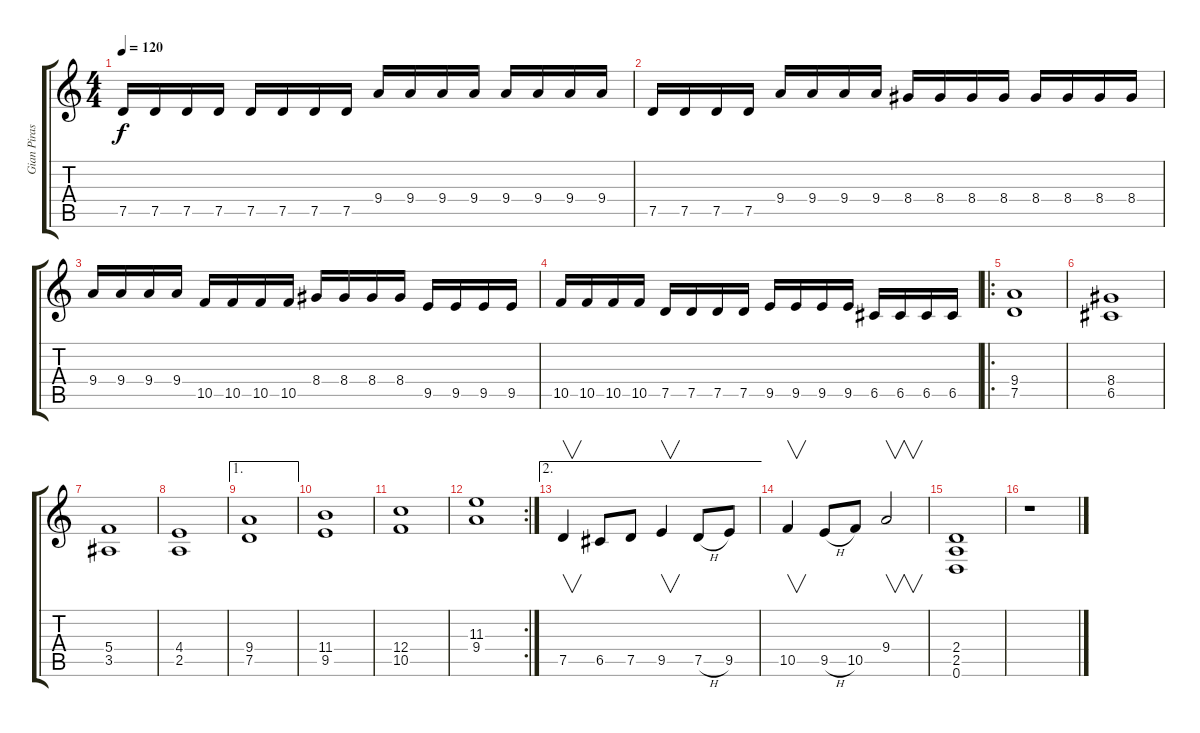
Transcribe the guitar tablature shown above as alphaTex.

\track ("Gian Piras" "Gian Piras") {instrument distortionguitar}
\staff {score tabs}
\tuning (D4 A3 F3 C3 G2 D2) {hide}
\ts (4 4)
\tempo 120
\clef g2
\ks c
7.5.16{dy f} 7.5.16 7.5.16 7.5.16 7.5.16 7.5.16 7.5.16 7.5.16 9.4.16 9.4.16 9.4.16 9.4.16 9.4.16 9.4.16 9.4.16 9.4.16 |
7.5.16 7.5.16 7.5.16 7.5.16 9.4.16 9.4.16 9.4.16 9.4.16 8.4.16 8.4.16 8.4.16 8.4.16 8.4.16 8.4.16 8.4.16 8.4.16 |
9.4.16 9.4.16 9.4.16 9.4.16 10.5.16 10.5.16 10.5.16 10.5.16 8.4.16 8.4.16 8.4.16 8.4.16 9.5.16 9.5.16 9.5.16 9.5.16 |
10.5.16 10.5.16 10.5.16 10.5.16 7.5.16 7.5.16 7.5.16 7.5.16 9.5.16 9.5.16 9.5.16 9.5.16 6.5.16 6.5.16 6.5.16 6.5.16 |
\ro
(9.4 7.5).1 |
(8.4 6.5).1 |
(5.4 3.5).1 |
(4.4 2.5).1 |
\ae 1
(9.4 7.5).1 |
(11.4 9.5).1 |
(12.4 10.5).1 |
\rc 2
(11.3 9.4).1 |
\ae 2
7.5.4{v} 6.5.8 7.5.8 9.5.4{v} 7.5{h}.8 9.5.8 |
10.5.4{v} 9.5{h}.8 10.5.8 9.4.2{v} |
(2.4 2.5 0.6).1 |
r.1
